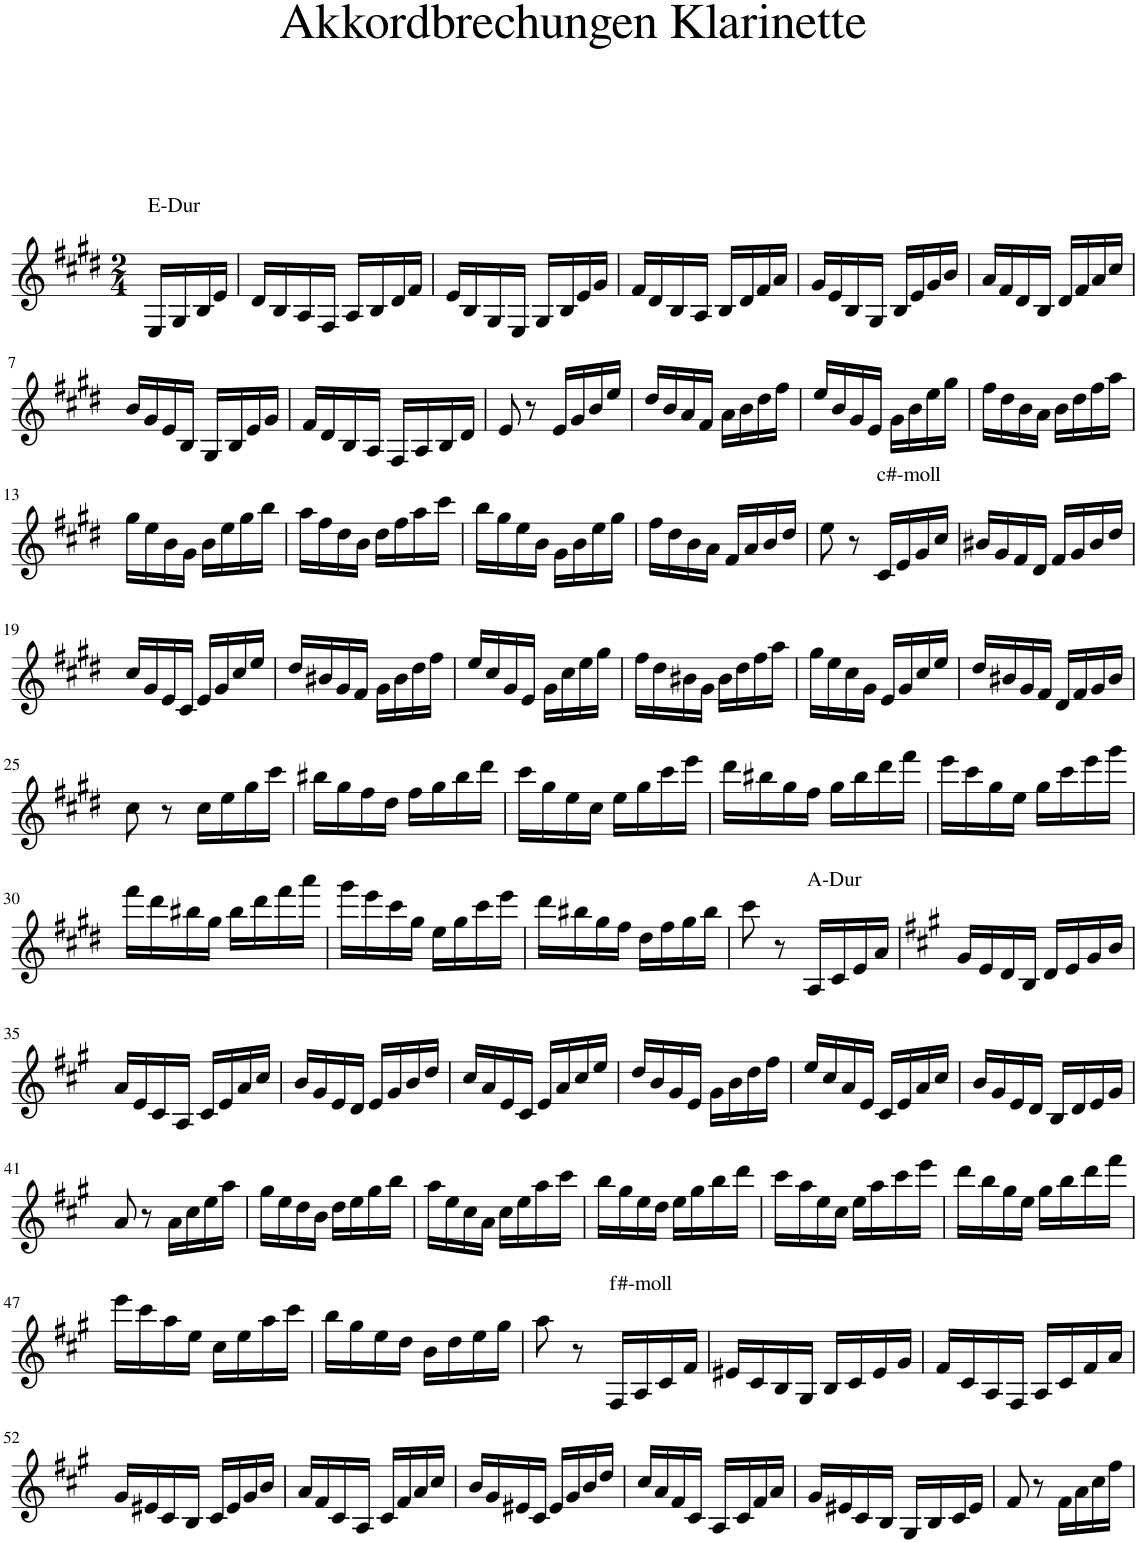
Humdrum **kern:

**kern
*part1
*staff1
*I"B Klarinette
*I'B Kl.
*clefG2
*Trd1c2
*k[f#c#g#d#]
*M2/4
=1
!LO:TX:a:t=E-Dur
16E/LL
16G#/
16B/
16e/JJ
=2
16d#/LL
16B/
16A/
16F#/JJ
16A/LL
16B/
16d#/
16f#/JJ
=3
16e/LL
16B/
16G#/
16E/JJ
16G#/LL
16B/
16e/
16g#/JJ
=4
16f#/LL
16d#/
16B/
16A/JJ
16B/LL
16d#/
16f#/
16a/JJ
=5
16g#/LL
16e/
16B/
16G#/JJ
16B/LL
16e/
16g#/
16b/JJ
=6
16a/LL
16f#/
16d#/
16B/JJ
16d#/LL
16f#/
16a/
16cc#/JJ
!!LO:LB:g=z
=7
16b/LL
16g#/
16e/
16B/JJ
16G#/LL
16B/
16e/
16g#/JJ
=8
16f#/LL
16d#/
16B/
16A/JJ
16F#/LL
16A/
16B/
16d#/JJ
=9
8e/
8r
16e/LL
16g#/
16b/
16ee/JJ
=10
16dd#/LL
16b/
16a/
16f#/JJ
16a\LL
16b\
16dd#\
16ff#\JJ
=11
16ee/LL
16b/
16g#/
16e/JJ
16g#\LL
16b\
16ee\
16gg#\JJ
=12
16ff#\LL
16dd#\
16b\
16a\JJ
16b\LL
16dd#\
16ff#\
16aa\JJ
!!LO:LB:g=z
=13
16gg#\LL
16ee\
16b\
16g#\JJ
16b\LL
16ee\
16gg#\
16bb\JJ
=14
16aa\LL
16ff#\
16dd#\
16b\JJ
16dd#\LL
16ff#\
16aa\
16ccc#\JJ
=15
16bb\LL
16gg#\
16ee\
16b\JJ
16g#\LL
16b\
16ee\
16gg#\JJ
=16
16ff#\LL
16dd#\
16b\
16a\JJ
16f#/LL
16a/
16b/
16dd#/JJ
=17
8ee\
8r
!LO:TX:a:t=c#-moll
16c#/LL
16e/
16g#/
16cc#/JJ
=18
16b#X/LL
16g#/
16f#/
16d#/JJ
16f#/LL
16g#/
16b#/
16dd#/JJ
!!LO:LB:g=z
=19
16cc#/LL
16g#/
16e/
16c#/JJ
16e/LL
16g#/
16cc#/
16ee/JJ
=20
16dd#/LL
16b#X/
16g#/
16f#/JJ
16g#\LL
16b#\
16dd#\
16ff#\JJ
=21
16ee/LL
16cc#/
16g#/
16e/JJ
16g#\LL
16cc#\
16ee\
16gg#\JJ
=22
16ff#\LL
16dd#\
16b#X\
16g#\JJ
16b#\LL
16dd#\
16ff#\
16aa\JJ
=23
16gg#\LL
16ee\
16cc#\
16g#\JJ
16e/LL
16g#/
16cc#/
16ee/JJ
=24
16dd#/LL
16b#X/
16g#/
16f#/JJ
16d#/LL
16f#/
16g#/
16b#/JJ
!!LO:LB:g=z
=25
8cc#\
8r
16cc#\LL
16ee\
16gg#\
16ccc#\JJ
=26
16bb#X\LL
16gg#\
16ff#\
16dd#\JJ
16ff#\LL
16gg#\
16bb#\
16ddd#\JJ
=27
16ccc#\LL
16gg#\
16ee\
16cc#\JJ
16ee\LL
16gg#\
16ccc#\
16eee\JJ
=28
16ddd#\LL
16bb#X\
16gg#\
16ff#\JJ
16gg#\LL
16bb#\
16ddd#\
16fff#\JJ
=29
16eee\LL
16ccc#\
16gg#\
16ee\JJ
16gg#\LL
16ccc#\
16eee\
16ggg#\JJ
!!LO:LB:g=z
=30
16fff#\LL
16ddd#\
16bb#X\
16gg#\JJ
16bb#\LL
16ddd#\
16fff#\
16aaa\JJ
=31
16ggg#\LL
16eee\
16ccc#\
16gg#\JJ
16ee\LL
16gg#\
16ccc#\
16eee\JJ
=32
16ddd#\LL
16bb#X\
16gg#\
16ff#\JJ
16dd#\LL
16ff#\
16gg#\
16bb#\JJ
=33
8ccc#\
8r
!LO:TX:a:t=A-Dur
16A/LL
16c#/
16e/
16a/JJ
=34
*k[f#c#g#]
16g#/LL
16e/
16d/
16B/JJ
16d/LL
16e/
16g#/
16b/JJ
!!LO:LB:g=z
=35
16a/LL
16e/
16c#/
16A/JJ
16c#/LL
16e/
16a/
16cc#/JJ
=36
16b/LL
16g#/
16e/
16d/JJ
16e/LL
16g#/
16b/
16dd/JJ
=37
16cc#/LL
16a/
16e/
16c#/JJ
16e/LL
16a/
16cc#/
16ee/JJ
=38
16dd/LL
16b/
16g#/
16e/JJ
16g#\LL
16b\
16dd\
16ff#\JJ
=39
16ee/LL
16cc#/
16a/
16e/JJ
16c#/LL
16e/
16a/
16cc#/JJ
=40
16b/LL
16g#/
16e/
16d/JJ
16B/LL
16d/
16e/
16g#/JJ
!!LO:LB:g=z
=41
8a/
8r
16a\LL
16cc#\
16ee\
16aa\JJ
=42
16gg#\LL
16ee\
16dd\
16b\JJ
16dd\LL
16ee\
16gg#\
16bb\JJ
=43
16aa\LL
16ee\
16cc#\
16a\JJ
16cc#\LL
16ee\
16aa\
16ccc#\JJ
=44
16bb\LL
16gg#\
16ee\
16dd\JJ
16ee\LL
16gg#\
16bb\
16ddd\JJ
=45
16ccc#\LL
16aa\
16ee\
16cc#\JJ
16ee\LL
16aa\
16ccc#\
16eee\JJ
=46
16ddd\LL
16bb\
16gg#\
16ee\JJ
16gg#\LL
16bb\
16ddd\
16fff#\JJ
!!LO:LB:g=z
=47
16eee\LL
16ccc#\
16aa\
16ee\JJ
16cc#\LL
16ee\
16aa\
16ccc#\JJ
=48
16bb\LL
16gg#\
16ee\
16dd\JJ
16b\LL
16dd\
16ee\
16gg#\JJ
=49
8aa\
8r
!LO:TX:a:t=f#-moll
16F#/LL
16A/
16c#/
16f#/JJ
=50
16e#X/LL
16c#/
16B/
16G#/JJ
16B/LL
16c#/
16e#/
16g#/JJ
=51
16f#/LL
16c#/
16A/
16F#/JJ
16A/LL
16c#/
16f#/
16a/JJ
!!LO:LB:g=z
=52
16g#/LL
16e#X/
16c#/
16B/JJ
16c#/LL
16e#/
16g#/
16b/JJ
=53
16a/LL
16f#/
16c#/
16A/JJ
16c#/LL
16f#/
16a/
16cc#/JJ
=54
16b/LL
16g#/
16e#X/
16c#/JJ
16e#/LL
16g#/
16b/
16dd/JJ
=55
16cc#/LL
16a/
16f#/
16c#/JJ
16A/LL
16c#/
16f#/
16a/JJ
=56
16g#/LL
16e#X/
16c#/
16B/JJ
16G#/LL
16B/
16c#/
16e#/JJ
=57
8f#/
8r
16f#\LL
16a\
16cc#\
16ff#\JJ
=
*-
